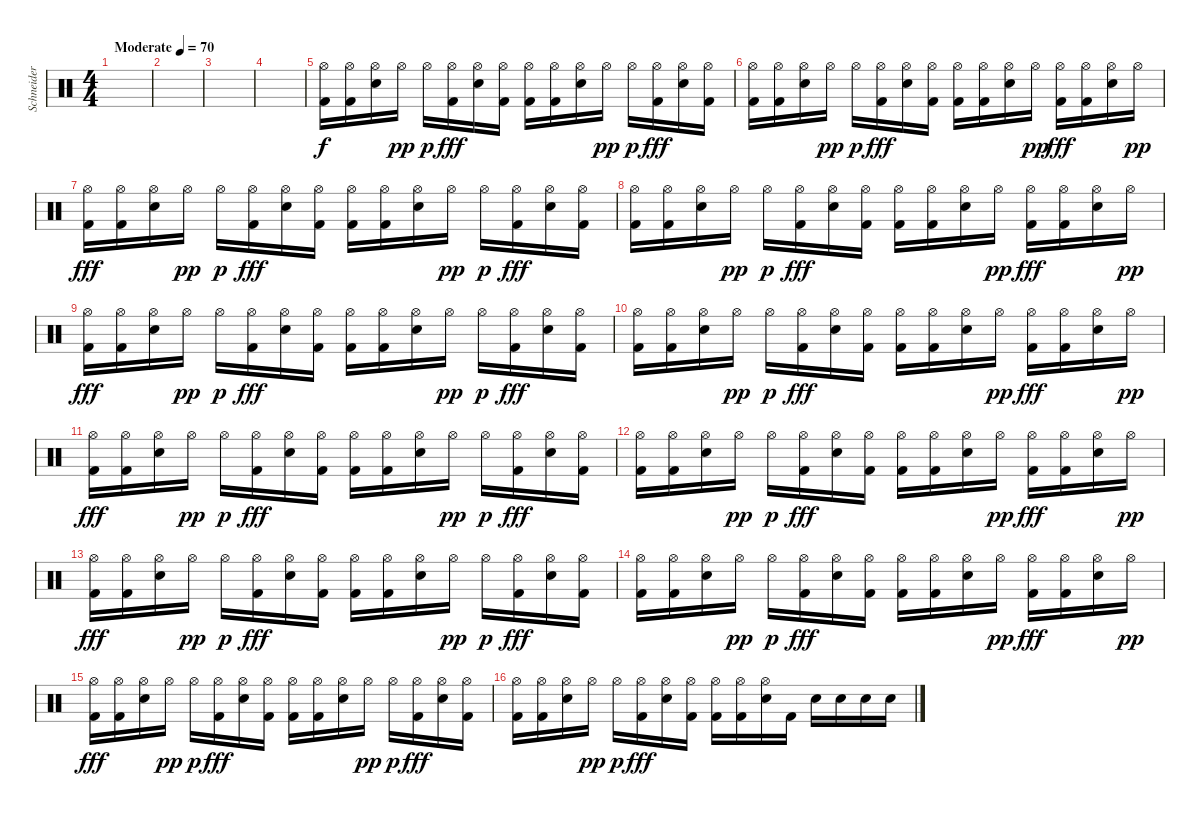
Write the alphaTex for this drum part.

\track ("Schneider" "Schneider") {instrument percussion}
\staff {score}
\articulation defaults
\ts (4 4)
\tempo (70 "Moderate")
\clef neutral
\ks c
|
|
|
|
("Hi-Hat (open)" "Kick (hit) 2").16 ("Hi-Hat (open)" "Kick (hit) 2").16 ("Hi-Hat (open)" "Snare (hit) 2").16 "Hi-Hat (open)".16{dy pp} "Hi-Hat (open)".16{dy p} ("Hi-Hat (open)" "Kick (hit) 2").16{dy fff} ("Hi-Hat (open)" "Snare (hit) 2").16 ("Hi-Hat (open)" "Kick (hit) 2").16 ("Hi-Hat (open)" "Kick (hit) 2").16 ("Hi-Hat (open)" "Kick (hit) 2").16 ("Hi-Hat (open)" "Snare (hit) 2").16 "Hi-Hat (open)".16{dy pp} "Hi-Hat (open)".16{dy p} ("Hi-Hat (open)" "Kick (hit) 2").16{dy fff} ("Hi-Hat (open)" "Snare (hit) 2").16 ("Hi-Hat (open)" "Kick (hit) 2").16 |
("Hi-Hat (open)" "Kick (hit) 2").16 ("Hi-Hat (open)" "Kick (hit) 2").16 ("Hi-Hat (open)" "Snare (hit) 2").16 "Hi-Hat (open)".16{dy pp} "Hi-Hat (open)".16{dy p} ("Hi-Hat (open)" "Kick (hit) 2").16{dy fff} ("Hi-Hat (open)" "Snare (hit) 2").16 ("Hi-Hat (open)" "Kick (hit) 2").16 ("Hi-Hat (open)" "Kick (hit) 2").16 ("Hi-Hat (open)" "Kick (hit) 2").16 ("Hi-Hat (open)" "Snare (hit) 2").16 "Hi-Hat (open)".16{dy pp} ("Hi-Hat (open)" "Kick (hit) 2").16{dy fff} ("Hi-Hat (open)" "Kick (hit) 2").16 ("Hi-Hat (open)" "Snare (hit) 2").16 "Hi-Hat (open)".16{dy pp} |
("Hi-Hat (open)" "Kick (hit) 2").16{dy fff} ("Hi-Hat (open)" "Kick (hit) 2").16 ("Hi-Hat (open)" "Snare (hit) 2").16 "Hi-Hat (open)".16{dy pp} "Hi-Hat (open)".16{dy p} ("Hi-Hat (open)" "Kick (hit) 2").16{dy fff} ("Hi-Hat (open)" "Snare (hit) 2").16 ("Hi-Hat (open)" "Kick (hit) 2").16 ("Hi-Hat (open)" "Kick (hit) 2").16 ("Hi-Hat (open)" "Kick (hit) 2").16 ("Hi-Hat (open)" "Snare (hit) 2").16 "Hi-Hat (open)".16{dy pp} "Hi-Hat (open)".16{dy p} ("Hi-Hat (open)" "Kick (hit) 2").16{dy fff} ("Hi-Hat (open)" "Snare (hit) 2").16 ("Hi-Hat (open)" "Kick (hit) 2").16 |
("Hi-Hat (open)" "Kick (hit) 2").16 ("Hi-Hat (open)" "Kick (hit) 2").16 ("Hi-Hat (open)" "Snare (hit) 2").16 "Hi-Hat (open)".16{dy pp} "Hi-Hat (open)".16{dy p} ("Hi-Hat (open)" "Kick (hit) 2").16{dy fff} ("Hi-Hat (open)" "Snare (hit) 2").16 ("Hi-Hat (open)" "Kick (hit) 2").16 ("Hi-Hat (open)" "Kick (hit) 2").16 ("Hi-Hat (open)" "Kick (hit) 2").16 ("Hi-Hat (open)" "Snare (hit) 2").16 "Hi-Hat (open)".16{dy pp} ("Hi-Hat (open)" "Kick (hit) 2").16{dy fff} ("Hi-Hat (open)" "Kick (hit) 2").16 ("Hi-Hat (open)" "Snare (hit) 2").16 "Hi-Hat (open)".16{dy pp} |
("Hi-Hat (open)" "Kick (hit) 2").16{dy fff} ("Hi-Hat (open)" "Kick (hit) 2").16 ("Hi-Hat (open)" "Snare (hit) 2").16 "Hi-Hat (open)".16{dy pp} "Hi-Hat (open)".16{dy p} ("Hi-Hat (open)" "Kick (hit) 2").16{dy fff} ("Hi-Hat (open)" "Snare (hit) 2").16 ("Hi-Hat (open)" "Kick (hit) 2").16 ("Hi-Hat (open)" "Kick (hit) 2").16 ("Hi-Hat (open)" "Kick (hit) 2").16 ("Hi-Hat (open)" "Snare (hit) 2").16 "Hi-Hat (open)".16{dy pp} "Hi-Hat (open)".16{dy p} ("Hi-Hat (open)" "Kick (hit) 2").16{dy fff} ("Hi-Hat (open)" "Snare (hit) 2").16 ("Hi-Hat (open)" "Kick (hit) 2").16 |
("Hi-Hat (open)" "Kick (hit) 2").16 ("Hi-Hat (open)" "Kick (hit) 2").16 ("Hi-Hat (open)" "Snare (hit) 2").16 "Hi-Hat (open)".16{dy pp} "Hi-Hat (open)".16{dy p} ("Hi-Hat (open)" "Kick (hit) 2").16{dy fff} ("Hi-Hat (open)" "Snare (hit) 2").16 ("Hi-Hat (open)" "Kick (hit) 2").16 ("Hi-Hat (open)" "Kick (hit) 2").16 ("Hi-Hat (open)" "Kick (hit) 2").16 ("Hi-Hat (open)" "Snare (hit) 2").16 "Hi-Hat (open)".16{dy pp} ("Hi-Hat (open)" "Kick (hit) 2").16{dy fff} ("Hi-Hat (open)" "Kick (hit) 2").16 ("Hi-Hat (open)" "Snare (hit) 2").16 "Hi-Hat (open)".16{dy pp} |
("Hi-Hat (open)" "Kick (hit) 2").16{dy fff} ("Hi-Hat (open)" "Kick (hit) 2").16 ("Hi-Hat (open)" "Snare (hit) 2").16 "Hi-Hat (open)".16{dy pp} "Hi-Hat (open)".16{dy p} ("Hi-Hat (open)" "Kick (hit) 2").16{dy fff} ("Hi-Hat (open)" "Snare (hit) 2").16 ("Hi-Hat (open)" "Kick (hit) 2").16 ("Hi-Hat (open)" "Kick (hit) 2").16 ("Hi-Hat (open)" "Kick (hit) 2").16 ("Hi-Hat (open)" "Snare (hit) 2").16 "Hi-Hat (open)".16{dy pp} "Hi-Hat (open)".16{dy p} ("Hi-Hat (open)" "Kick (hit) 2").16{dy fff} ("Hi-Hat (open)" "Snare (hit) 2").16 ("Hi-Hat (open)" "Kick (hit) 2").16 |
("Hi-Hat (open)" "Kick (hit) 2").16 ("Hi-Hat (open)" "Kick (hit) 2").16 ("Hi-Hat (open)" "Snare (hit) 2").16 "Hi-Hat (open)".16{dy pp} "Hi-Hat (open)".16{dy p} ("Hi-Hat (open)" "Kick (hit) 2").16{dy fff} ("Hi-Hat (open)" "Snare (hit) 2").16 ("Hi-Hat (open)" "Kick (hit) 2").16 ("Hi-Hat (open)" "Kick (hit) 2").16 ("Hi-Hat (open)" "Kick (hit) 2").16 ("Hi-Hat (open)" "Snare (hit) 2").16 "Hi-Hat (open)".16{dy pp} ("Hi-Hat (open)" "Kick (hit) 2").16{dy fff} ("Hi-Hat (open)" "Kick (hit) 2").16 ("Hi-Hat (open)" "Snare (hit) 2").16 "Hi-Hat (open)".16{dy pp} |
("Hi-Hat (open)" "Kick (hit) 2").16{dy fff} ("Hi-Hat (open)" "Kick (hit) 2").16 ("Hi-Hat (open)" "Snare (hit) 2").16 "Hi-Hat (open)".16{dy pp} "Hi-Hat (open)".16{dy p} ("Hi-Hat (open)" "Kick (hit) 2").16{dy fff} ("Hi-Hat (open)" "Snare (hit) 2").16 ("Hi-Hat (open)" "Kick (hit) 2").16 ("Hi-Hat (open)" "Kick (hit) 2").16 ("Hi-Hat (open)" "Kick (hit) 2").16 ("Hi-Hat (open)" "Snare (hit) 2").16 "Hi-Hat (open)".16{dy pp} "Hi-Hat (open)".16{dy p} ("Hi-Hat (open)" "Kick (hit) 2").16{dy fff} ("Hi-Hat (open)" "Snare (hit) 2").16 ("Hi-Hat (open)" "Kick (hit) 2").16 |
("Hi-Hat (open)" "Kick (hit) 2").16 ("Hi-Hat (open)" "Kick (hit) 2").16 ("Hi-Hat (open)" "Snare (hit) 2").16 "Hi-Hat (open)".16{dy pp} "Hi-Hat (open)".16{dy p} ("Hi-Hat (open)" "Kick (hit) 2").16{dy fff} ("Hi-Hat (open)" "Snare (hit) 2").16 ("Hi-Hat (open)" "Kick (hit) 2").16 ("Hi-Hat (open)" "Kick (hit) 2").16 ("Hi-Hat (open)" "Kick (hit) 2").16 ("Hi-Hat (open)" "Snare (hit) 2").16 "Hi-Hat (open)".16{dy pp} ("Hi-Hat (open)" "Kick (hit) 2").16{dy fff} ("Hi-Hat (open)" "Kick (hit) 2").16 ("Hi-Hat (open)" "Snare (hit) 2").16 "Hi-Hat (open)".16{dy pp} |
("Hi-Hat (open)" "Kick (hit) 2").16{dy fff} ("Hi-Hat (open)" "Kick (hit) 2").16 ("Hi-Hat (open)" "Snare (hit) 2").16 "Hi-Hat (open)".16{dy pp} "Hi-Hat (open)".16{dy p} ("Hi-Hat (open)" "Kick (hit) 2").16{dy fff} ("Hi-Hat (open)" "Snare (hit) 2").16 ("Hi-Hat (open)" "Kick (hit) 2").16 ("Hi-Hat (open)" "Kick (hit) 2").16 ("Hi-Hat (open)" "Kick (hit) 2").16 ("Hi-Hat (open)" "Snare (hit) 2").16 "Hi-Hat (open)".16{dy pp} "Hi-Hat (open)".16{dy p} ("Hi-Hat (open)" "Kick (hit) 2").16{dy fff} ("Hi-Hat (open)" "Snare (hit) 2").16 ("Hi-Hat (open)" "Kick (hit) 2").16 |
("Hi-Hat (open)" "Kick (hit) 2").16 ("Hi-Hat (open)" "Kick (hit) 2").16 ("Hi-Hat (open)" "Snare (hit) 2").16 "Hi-Hat (open)".16{dy pp} "Hi-Hat (open)".16{dy p} ("Hi-Hat (open)" "Kick (hit) 2").16{dy fff} ("Hi-Hat (open)" "Snare (hit) 2").16 ("Hi-Hat (open)" "Kick (hit) 2").16 ("Hi-Hat (open)" "Kick (hit) 2").16 ("Hi-Hat (open)" "Kick (hit) 2").16 ("Hi-Hat (open)" "Snare (hit) 2").16 "Kick (hit) 2".16 "Snare (hit) 2".16 "Snare (hit) 2".16 "Snare (hit) 2".16 "Snare (hit) 2".16
